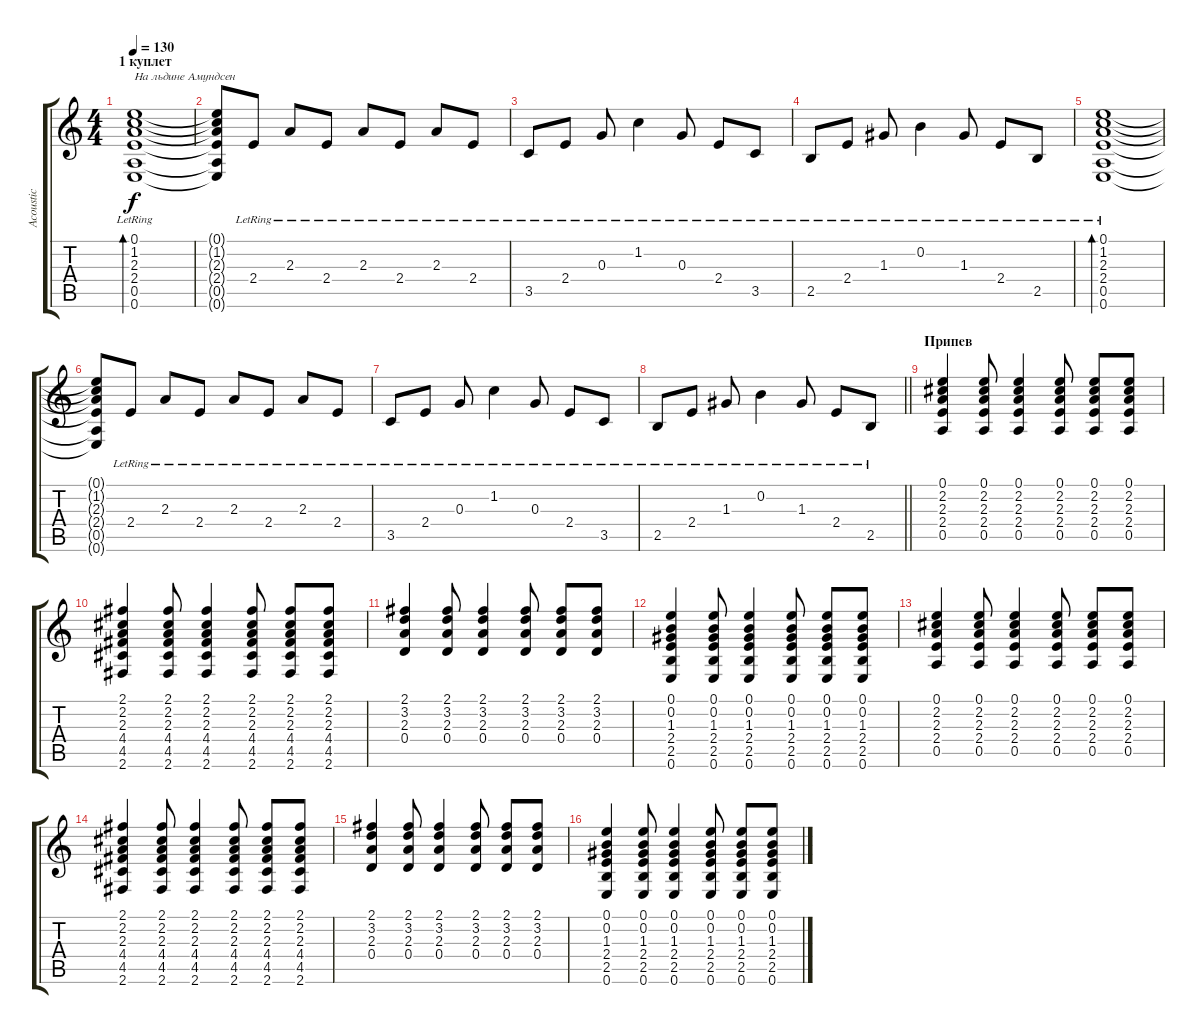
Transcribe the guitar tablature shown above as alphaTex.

\track ("Acoustic" "Acoustic") {instrument acousticguitarsteel}
\staff {score tabs}
\tuning (E4 B3 G3 D3 A2 E2) {hide}
\ts (4 4)
\section ("" "1 куплет")
\tempo 130
\clef g2
\ks c
(0.1{lr} 1.2{lr} 2.3{lr} 2.4{lr} 0.5{lr} 0.6{lr}).1{bd 60 txt "На льдине Амундсен" dy f volume 13} |
(0.1{t} 1.2{t} 2.3{t} 2.4{t} 0.5{t} 0.6{t}).8 2.4{lr}.8 2.3{lr}.8 2.4{lr}.8 2.3{lr}.8 2.4{lr}.8 2.3{lr}.8 2.4{lr}.8 |
3.5{lr}.8 2.4{lr}.8 0.3{lr}.8 1.2{lr}.4 0.3{lr}.8 2.4{lr}.8 3.5{lr}.8 |
2.5{lr}.8 2.4{lr}.8 1.3{lr}.8 0.2{lr}.4 1.3{lr}.8 2.4{lr}.8 2.5{lr}.8 |
(0.1{lr} 1.2{lr} 2.3{lr} 2.4{lr} 0.5{lr} 0.6{lr}).1{bd 60} |
(0.1{t} 1.2{t} 2.3{t} 2.4{t} 0.5{t} 0.6{t}).8 2.4{lr}.8 2.3{lr}.8 2.4{lr}.8 2.3{lr}.8 2.4{lr}.8 2.3{lr}.8 2.4{lr}.8 |
3.5{lr}.8 2.4{lr}.8 0.3{lr}.8 1.2{lr}.4 0.3{lr}.8 2.4{lr}.8 3.5{lr}.8 |
\barLineRight lightlight
2.5{lr}.8 2.4{lr}.8 1.3{lr}.8 0.2{lr}.4 1.3{lr}.8 2.4{lr}.8 2.5{lr}.8 |
\section ("" "Припев")
(0.1 2.2 2.3 2.4 0.5).4{volume 4} (0.1 2.2 2.3 2.4 0.5).8 (0.1 2.2 2.3 2.4 0.5).4 (0.1 2.2 2.3 2.4 0.5).8 (0.1 2.2 2.3 2.4 0.5).8 (0.1 2.2 2.3 2.4 0.5).8 |
(2.1 2.2 2.3 4.4 4.5 2.6).4 (2.1 2.2 2.3 4.4 4.5 2.6).8 (2.1 2.2 2.3 4.4 4.5 2.6).4 (2.1 2.2 2.3 4.4 4.5 2.6).8 (2.1 2.2 2.3 4.4 4.5 2.6).8 (2.1 2.2 2.3 4.4 4.5 2.6).8 |
(2.1 3.2 2.3 0.4).4 (2.1 3.2 2.3 0.4).8 (2.1 3.2 2.3 0.4).4 (2.1 3.2 2.3 0.4).8 (2.1 3.2 2.3 0.4).8 (2.1 3.2 2.3 0.4).8 |
(0.1 0.2 1.3 2.4 2.5 0.6).4 (0.1 0.2 1.3 2.4 2.5 0.6).8 (0.1 0.2 1.3 2.4 2.5 0.6).4 (0.1 0.2 1.3 2.4 2.5 0.6).8 (0.1 0.2 1.3 2.4 2.5 0.6).8 (0.1 0.2 1.3 2.4 2.5 0.6).8 |
(0.1 2.2 2.3 2.4 0.5).4 (0.1 2.2 2.3 2.4 0.5).8 (0.1 2.2 2.3 2.4 0.5).4 (0.1 2.2 2.3 2.4 0.5).8 (0.1 2.2 2.3 2.4 0.5).8 (0.1 2.2 2.3 2.4 0.5).8 |
(2.1 2.2 2.3 4.4 4.5 2.6).4 (2.1 2.2 2.3 4.4 4.5 2.6).8 (2.1 2.2 2.3 4.4 4.5 2.6).4 (2.1 2.2 2.3 4.4 4.5 2.6).8 (2.1 2.2 2.3 4.4 4.5 2.6).8 (2.1 2.2 2.3 4.4 4.5 2.6).8 |
(2.1 3.2 2.3 0.4).4 (2.1 3.2 2.3 0.4).8 (2.1 3.2 2.3 0.4).4 (2.1 3.2 2.3 0.4).8 (2.1 3.2 2.3 0.4).8 (2.1 3.2 2.3 0.4).8 |
(0.1 0.2 1.3 2.4 2.5 0.6).4 (0.1 0.2 1.3 2.4 2.5 0.6).8 (0.1 0.2 1.3 2.4 2.5 0.6).4 (0.1 0.2 1.3 2.4 2.5 0.6).8 (0.1 0.2 1.3 2.4 2.5 0.6).8 (0.1 0.2 1.3 2.4 2.5 0.6).8
